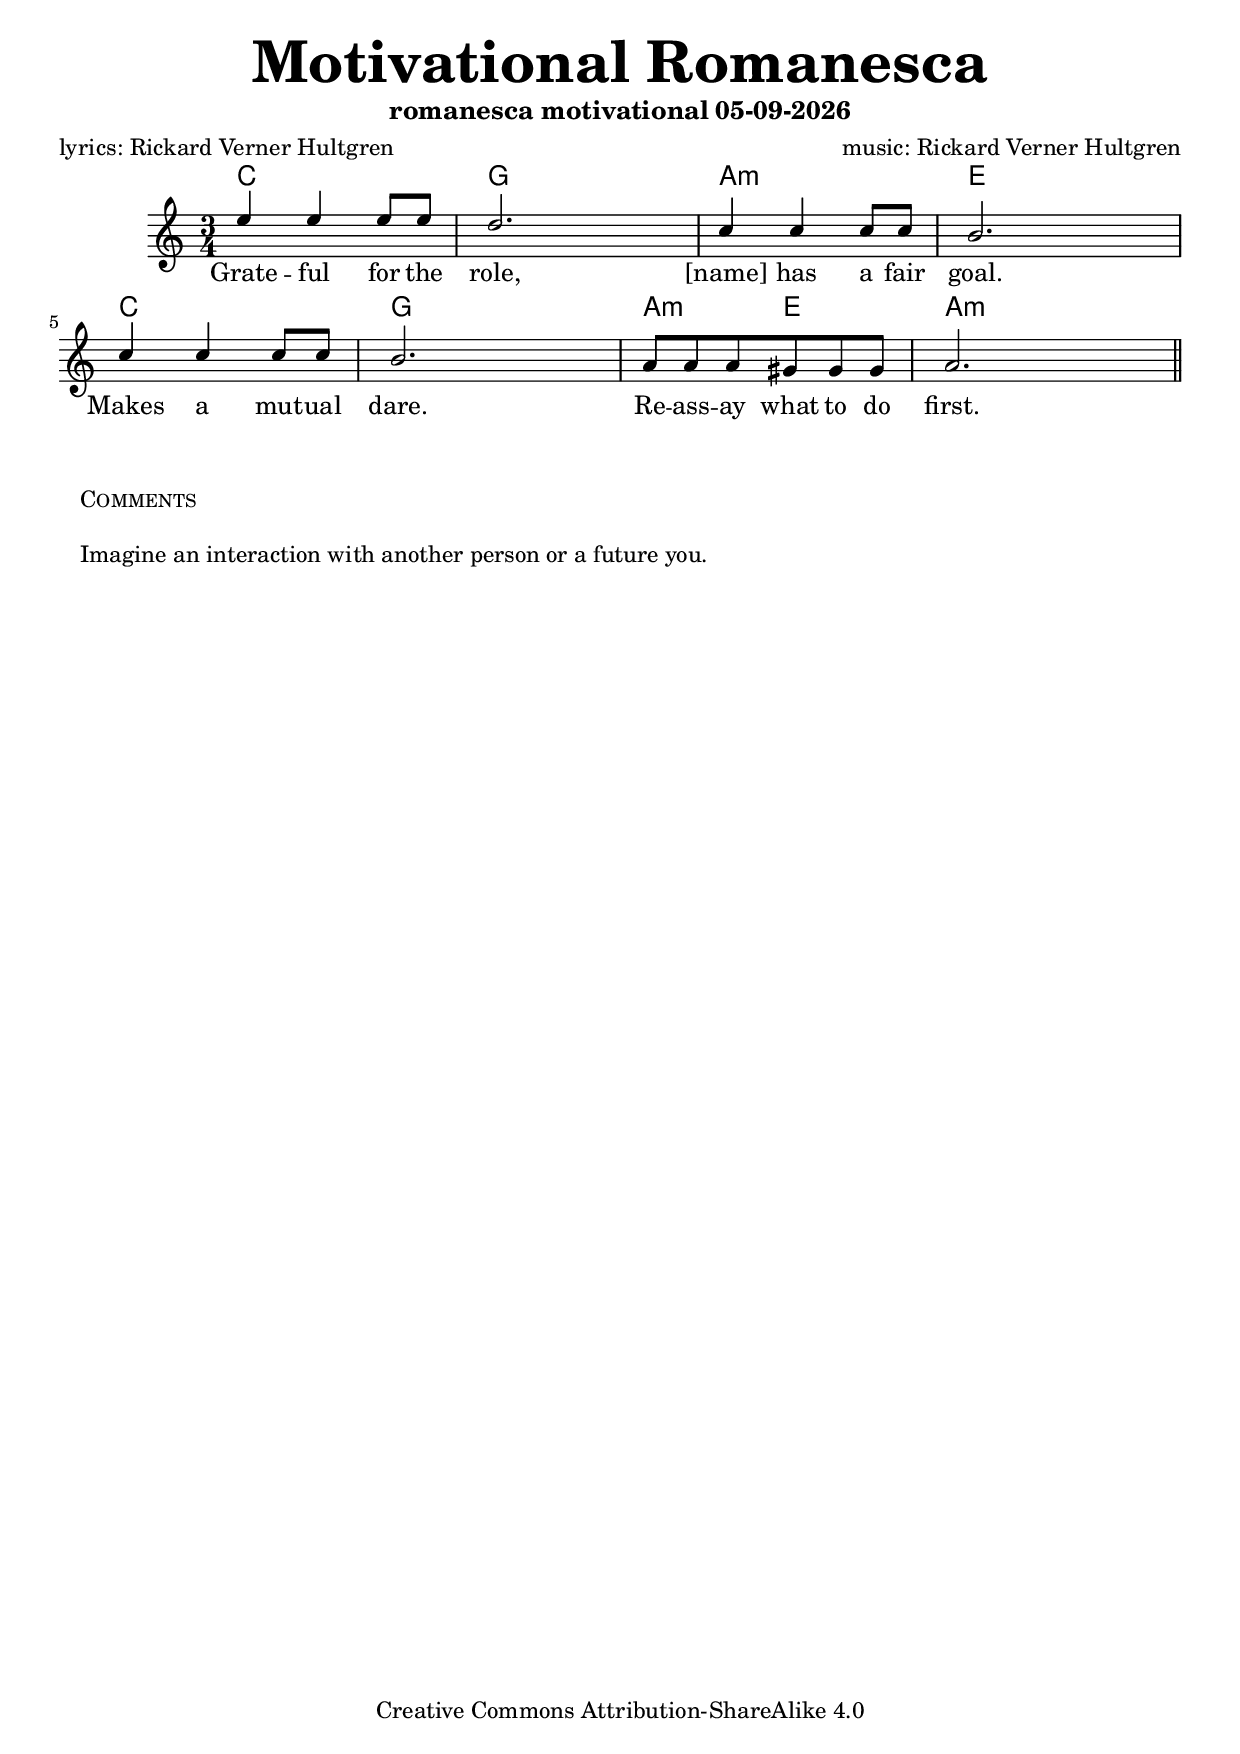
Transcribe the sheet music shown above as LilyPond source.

%%
%%Copyright 2018 Rickard Verner Hultgren
%%Redistribution and use in source and binary forms, with or without modification, are permitted provided that the following conditions are met:
%%1. Redistributions of source code must retain the above copyright notice, this list of conditions and the following disclaimer.
%%2. Redistributions in binary form must reproduce the above copyright notice, this list of conditions and the following disclaimer in the documentation and/or other materials provided with the distribution.
%%THIS SOFTWARE IS PROVIDED BY THE COPYRIGHT HOLDERS AND CONTRIBUTORS "AS IS" AND ANY EXPRESS OR IMPLIED WARRANTIES, INCLUDING, BUT NOT LIMITED TO, THE IMPLIED WARRANTIES OF MERCHANTABILITY AND FITNESS FOR A PARTICULAR PURPOSE ARE DISCLAIMED. IN NO EVENT SHALL THE COPYRIGHT HOLDER OR CONTRIBUTORS BE LIABLE FOR ANY DIRECT, INDIRECT, INCIDENTAL, SPECIAL, EXEMPLARY, OR CONSEQUENTIAL DAMAGES (INCLUDING, BUT NOT LIMITED TO, PROCUREMENT OF SUBSTITUTE GOODS OR SERVICES; LOSS OF USE, DATA, OR PROFITS; OR BUSINESS INTERRUPTION) HOWEVER CAUSED AND ON ANY THEORY OF LIABILITY, WHETHER IN CONTRACT, STRICT LIABILITY, OR TORT (INCLUDING NEGLIGENCE OR OTHERWISE) ARISING IN ANY WAY OUT OF THE USE OF THIS SOFTWARE, EVEN IF ADVISED OF THE POSSIBILITY OF SUCH DAMAGE.


\version "2.18.2"
 
%%\include "svenska.ly"
%%\include "english.ly"

swing = \mark \markup { 
  \line \general-align #Y #DOWN { 
  \score { \new Staff \with {
    fontSize = #-2
    \override StaffSymbol #'line-count = #0 
    \override VerticalAxisGroup #'Y-extent = #'(0 . 0)
  }
  \relative { 
    \stemUp 
    \override Score.SpacingSpanner 
      #'common-shortest-duration = #(ly:make-moment 3 16)
    \override Beam #'positions = #'(2.5 . 2.5)
  }}
  
  }
}

date = #(strftime "%d-%m-%Y" (localtime (current-time)))

italic = {
  \override Lyrics.LyricText.font-shape = #'italic
  
}

bold = {

  \override Lyrics.LyricText.font-series = #'bold
}

normal = {
  \revert Lyrics.LyricText.font-shape
  \revert Lyrics.LyricText.font-series
}


\header {
  title = \markup {  \fontsize #4"Motivational Romanesca"}
  subtitle = \markup {  "romanesca motivational" \date }
  poet = "lyrics: Rickard Verner Hultgren"
  composer = "music: Rickard Verner Hultgren"
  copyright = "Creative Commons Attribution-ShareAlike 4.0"
}

keyTime = { \key c \major \time 3/4 }
ManualOneVoiceOneMusic = \relative c' {

      
      
  		e'4 e4 e8 e 
                d2.
		c4 c4 c8 c
		b2. 
		c4 c4 c8 c8
		b2.
		a8 a a gis gis gis
                a2.

        	
		
}


ManualTwoTwoMusic = \relative c {
 <b d f g>1 <c d f a >1  <c e g>1 <b d f g>1 <c e g>1 <c e g>1 <c e g>1 <c e g>1 <c d f a>1 <c d f a>1 <c e g>1 <c e g>1 \bar ":|"
}



\layout {
  \context {
    \Score
    proportionalNotationDuration = #(ly:make-moment 1 4)
    
  }
}

\score {
  <<  % PianoStaff and Pedal Staff must be simultaneous
    \new PianoStaff <<
      \chords { c2. g2. a2.:m e2. c2. g2. a4.:m e4. a2.:m}
      \new Staff = "ManualOne" <<
\textLengthOn
s1*6^\markup {  }
\keyTime  % set key and time signature
        \clef "treble"
        \new Voice {
          \swing
          \voiceOne
         
          \ManualOneVoiceOneMusic
          \bar "||"
        }
        \addlyrics {
        Grate -- ful for the role, [name] has a fair goal. Makes a mut -- ual dare. Re -- ass -- ay what to do first.
        [Name]'s role is to ---. The fair goal is to ---. Cre -- ate a win win game. Re -- ass -- ay what to do first.
        } 
      >>  % end ManualOne Staff context
      %%\new Staff = "ManualTwo" \with {

      
      %%} <<
      %%  \keyTime
      %%  \clef "bass"
      %%  \new Voice {
      %%    \ManualTwoTwoMusic
      %%   \bar "||"
      %%  }
       
      %%>>   % end ManualTwo Staff context
      
    >>
>>    
\layout {}
\midi {\tempo 4 = 120}
}
    




#(define-markup-list-command (paragraph layout props args) (markup-list?)
  (interpret-markup-list layout props
   (make-justified-lines-markup-list (cons (make-hspace-markup 2) args))))

\markuplist {
    \vspace #2
    \paragraph { \smallCaps{Comments}}
    \vspace #.75
    \paragraph {Imagine an interaction with another person or a future you.}
  }

